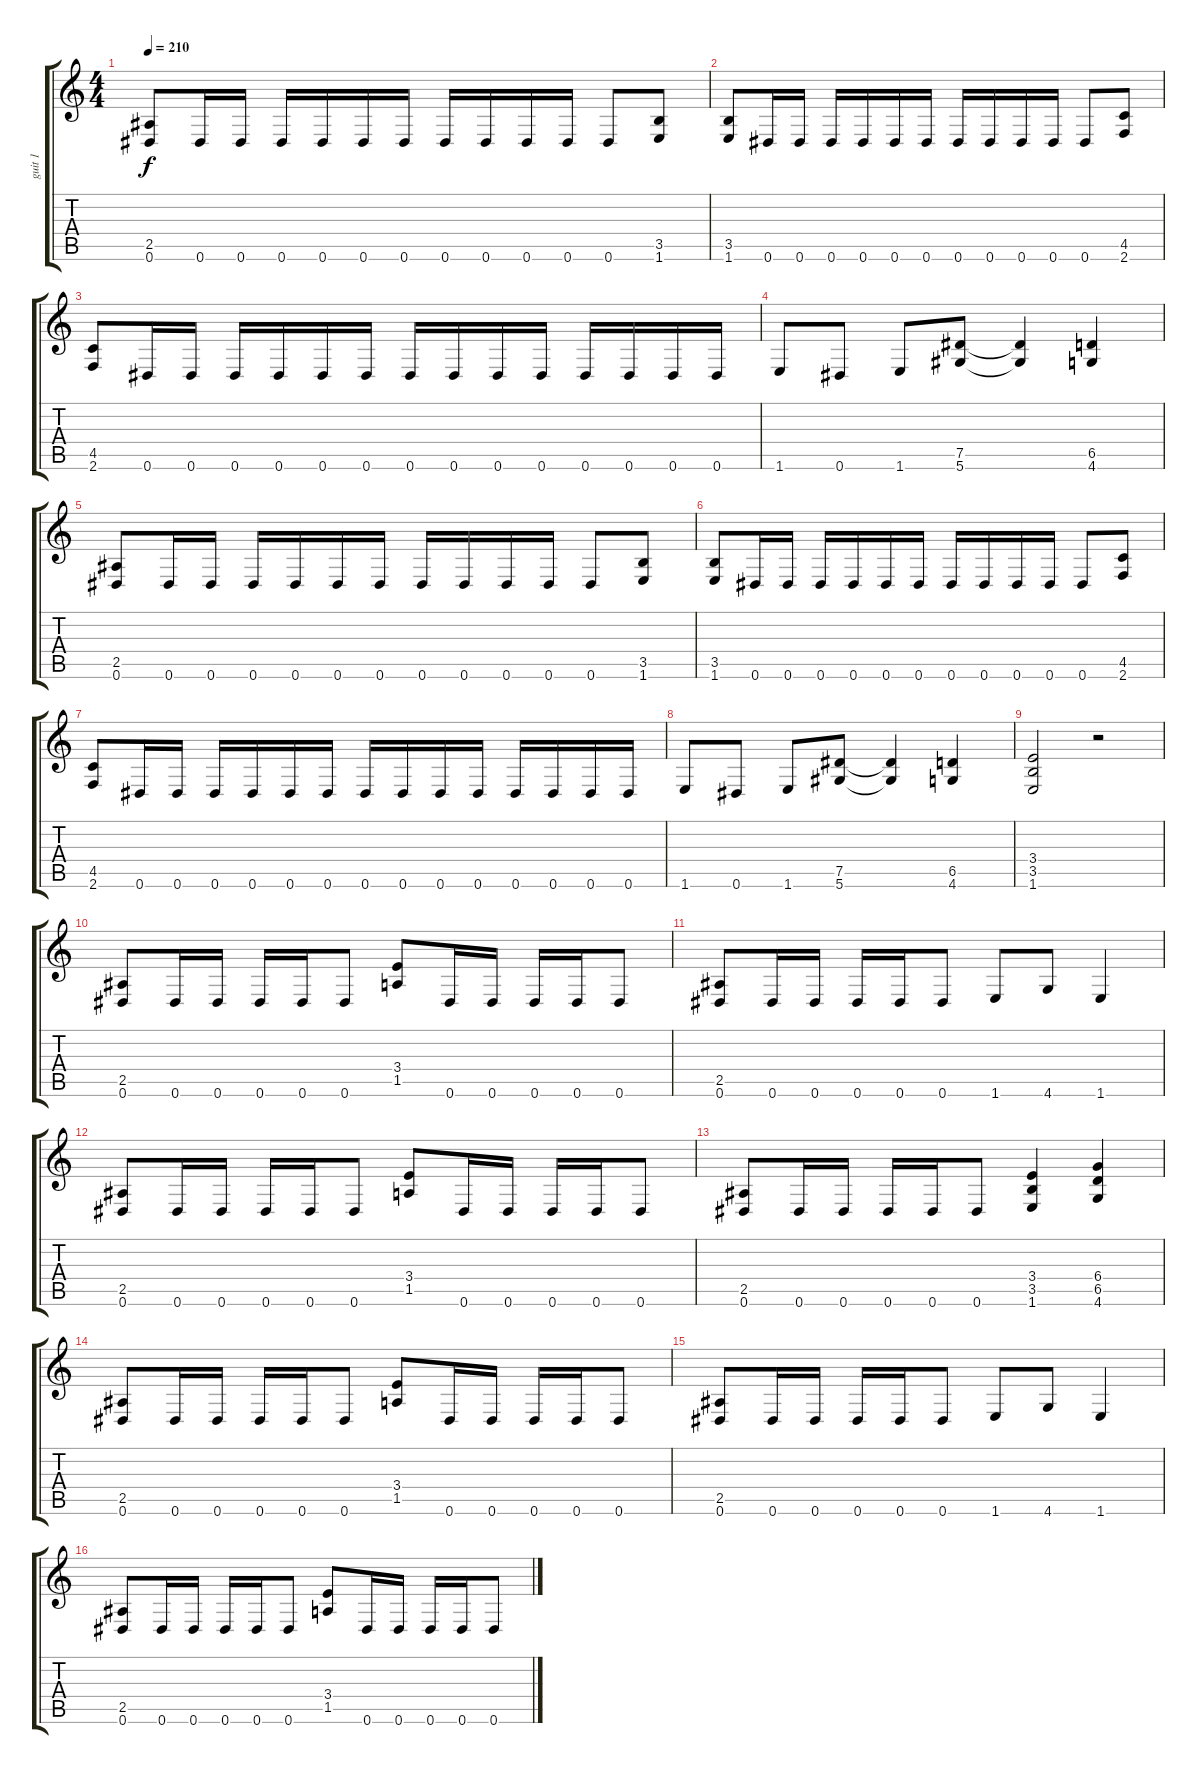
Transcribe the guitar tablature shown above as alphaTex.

\track ("guit 1" "guit 1") {instrument distortionguitar}
\staff {score tabs}
\tuning (Eb4 Bb3 Gb3 Db3 Ab2 Eb2) {hide}
\ts (4 4)
\tempo 210
\clef g2
\ks c
(2.5 0.6).8{dy f} 0.6.16 0.6.16 0.6.16 0.6.16 0.6.16 0.6.16 0.6.16 0.6.16 0.6.16 0.6.16 0.6.8 (3.5 1.6).8 |
(3.5 1.6).8 0.6.16 0.6.16 0.6.16 0.6.16 0.6.16 0.6.16 0.6.16 0.6.16 0.6.16 0.6.16 0.6.8 (4.5 2.6).8 |
(4.5 2.6).8 0.6.16 0.6.16 0.6.16 0.6.16 0.6.16 0.6.16 0.6.16 0.6.16 0.6.16 0.6.16 0.6.16 0.6.16 0.6.16 0.6.16 |
1.6.8 0.6.8 1.6.8 (7.5 5.6).8 (7.5{t} 5.6{t}).4 (6.5 4.6).4 |
(2.5 0.6).8 0.6.16 0.6.16 0.6.16 0.6.16 0.6.16 0.6.16 0.6.16 0.6.16 0.6.16 0.6.16 0.6.8 (3.5 1.6).8 |
(3.5 1.6).8 0.6.16 0.6.16 0.6.16 0.6.16 0.6.16 0.6.16 0.6.16 0.6.16 0.6.16 0.6.16 0.6.8 (4.5 2.6).8 |
(4.5 2.6).8 0.6.16 0.6.16 0.6.16 0.6.16 0.6.16 0.6.16 0.6.16 0.6.16 0.6.16 0.6.16 0.6.16 0.6.16 0.6.16 0.6.16 |
1.6.8 0.6.8 1.6.8 (7.5 5.6).8 (7.5{t} 5.6{t}).4 (6.5 4.6).4 |
(3.4 3.5 1.6).2 r.2 |
(2.5 0.6).8 0.6.16 0.6.16 0.6.16 0.6.16 0.6.8 (3.4 1.5).8 0.6.16 0.6.16 0.6.16 0.6.16 0.6.8 |
(2.5 0.6).8 0.6.16 0.6.16 0.6.16 0.6.16 0.6.8 1.6.8 4.6.8 1.6.4 |
(2.5 0.6).8 0.6.16 0.6.16 0.6.16 0.6.16 0.6.8 (3.4 1.5).8 0.6.16 0.6.16 0.6.16 0.6.16 0.6.8 |
(2.5 0.6).8 0.6.16 0.6.16 0.6.16 0.6.16 0.6.8 (3.4 3.5 1.6).4 (6.4 6.5 4.6).4 |
(2.5 0.6).8 0.6.16 0.6.16 0.6.16 0.6.16 0.6.8 (3.4 1.5).8 0.6.16 0.6.16 0.6.16 0.6.16 0.6.8 |
(2.5 0.6).8 0.6.16 0.6.16 0.6.16 0.6.16 0.6.8 1.6.8 4.6.8 1.6.4 |
(2.5 0.6).8 0.6.16 0.6.16 0.6.16 0.6.16 0.6.8 (3.4 1.5).8 0.6.16 0.6.16 0.6.16 0.6.16 0.6.8
